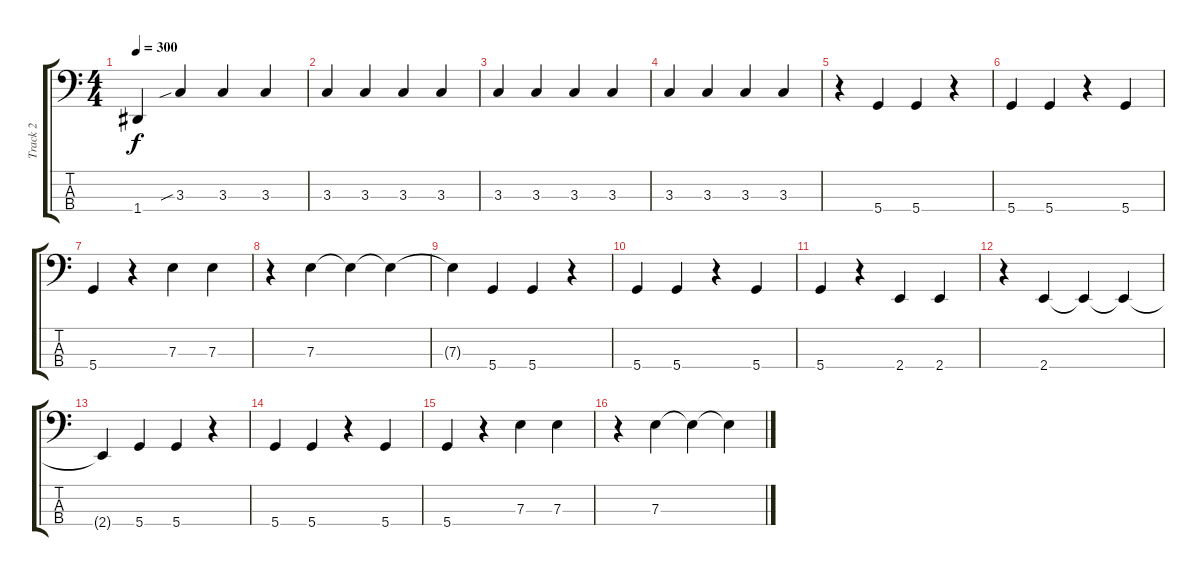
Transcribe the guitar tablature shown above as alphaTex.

\track ("Track 2" "Track 2") {instrument electricbassfinger}
\staff {score tabs}
\tuning (G2 D2 A1 D1) {hide}
\ts (4 4)
\tempo 300
\clef f4
\ks c
1.4.4{dy f} 3.3{sib}.4 3.3.4 3.3.4 |
3.3.4 3.3.4 3.3.4 3.3.4 |
3.3.4 3.3.4 3.3.4 3.3.4 |
3.3.4 3.3.4 3.3.4 3.3.4 |
r.4 5.4.4 5.4.4 r.4 |
5.4.4 5.4.4 r.4 5.4.4 |
5.4.4 r.4 7.3.4 7.3.4 |
r.4 7.3.4 7.3{t}.4 7.3{t}.4 |
7.3{t}.4 5.4.4 5.4.4 r.4 |
5.4.4 5.4.4 r.4 5.4.4 |
5.4.4 r.4 2.4.4 2.4.4 |
r.4 2.4.4 2.4{t}.4 2.4{t}.4 |
2.4{t}.4 5.4.4 5.4.4 r.4 |
5.4.4 5.4.4 r.4 5.4.4 |
5.4.4 r.4 7.3.4 7.3.4 |
r.4 7.3.4 7.3{t}.4 7.3{t}.4
